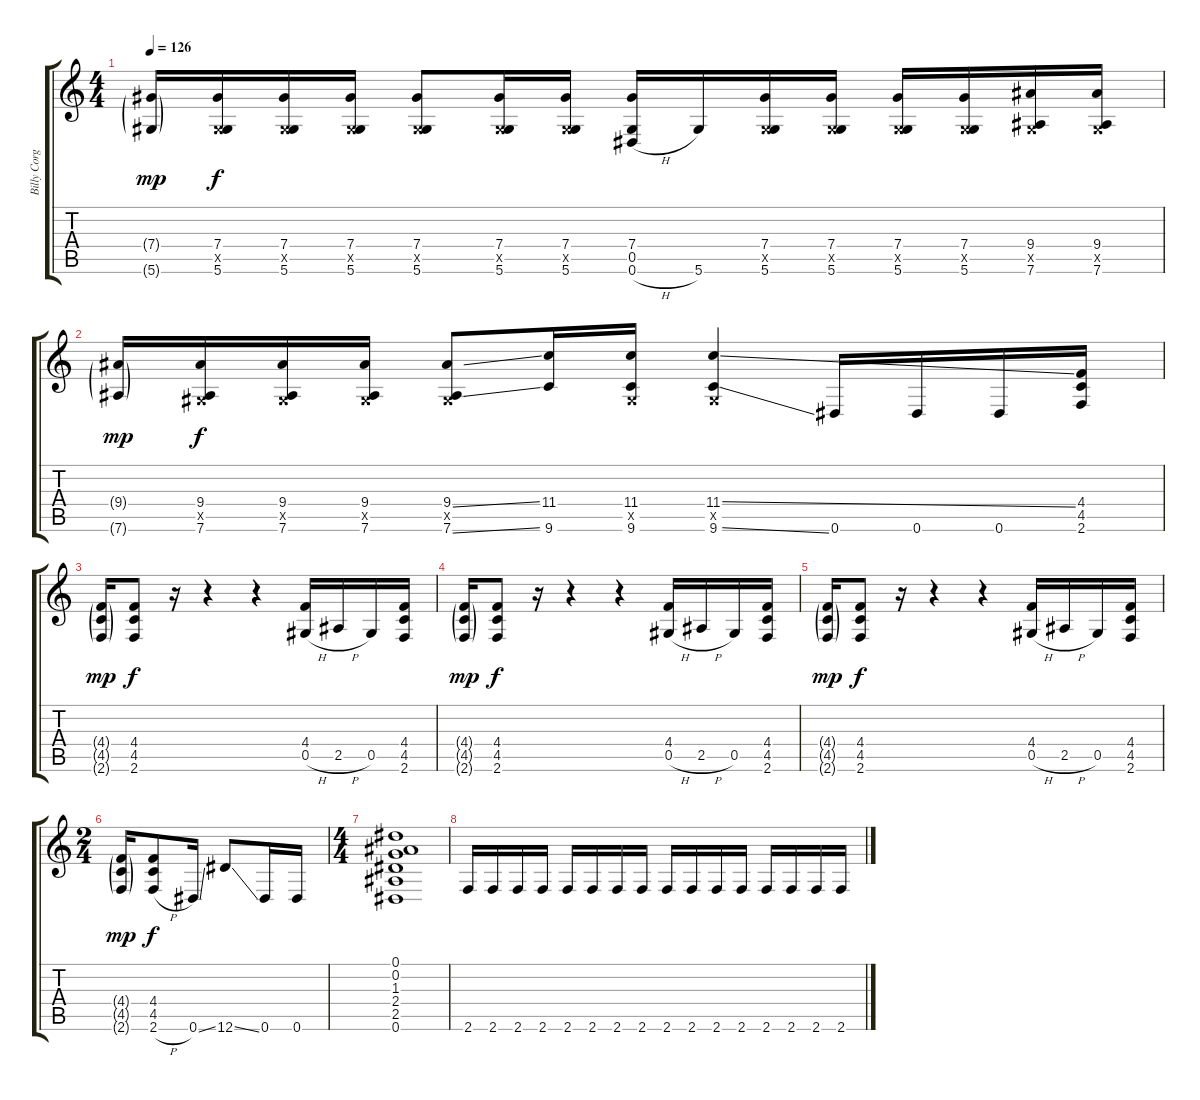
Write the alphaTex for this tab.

\track ("Billy Corgan" "Billy Corg") {instrument overdrivenguitar}
\staff {score tabs}
\tuning (Eb4 Bb3 Gb3 Db3 Ab2 Eb2) {hide}
\ts (4 4)
\tempo 126
\clef g2
\ks c
(7.4{g} 5.6{g}).16{dy mp} (7.4 0.5{x} 5.6).16{dy f} (7.4 0.5{x} 5.6).16 (7.4 0.5{x} 5.6).16 (7.4 0.5{x} 5.6).8 (7.4 0.5{x} 5.6).16 (7.4 0.5{x} 5.6).16 (7.4 0.5 0.6{h}).16 5.6.16 (7.4 0.5{x} 5.6).16 (7.4 0.5{x} 5.6).16 (7.4 0.5{x} 5.6).16 (7.4 0.5{x} 5.6).16 (9.4 0.5{x} 7.6).16 (9.4 0.5{x} 7.6).16 |
(9.4{g} 7.6{g}).16{dy mp} (9.4 0.5{x} 7.6).16{dy f} (9.4 0.5{x} 7.6).16 (9.4 0.5{x} 7.6).16 (9.4{ss} 0.5{x} 7.6{ss}).8 (11.4 9.6).16 (11.4 0.5{x} 9.6).16 (11.4{ss} 0.5{x} 9.6{ss}).4 0.6.16 0.6.16 0.6.16 (4.4 4.5 2.6).16 |
(4.4{g} 4.5{g} 2.6{g}).16{dy mp} (4.4 4.5 2.6).8{dy f} r.16 r.4 r.4 (4.4 0.5{h}).16 2.5{h}.16 0.5.16 (4.4 4.5 2.6).16 |
(4.4{g} 4.5{g} 2.6{g}).16{dy mp} (4.4 4.5 2.6).8{dy f} r.16 r.4 r.4 (4.4 0.5{h}).16 2.5{h}.16 0.5.16 (4.4 4.5 2.6).16 |
(4.4{g} 4.5{g} 2.6{g}).16{dy mp} (4.4 4.5 2.6).8{dy f} r.16 r.4 r.4 (4.4 0.5{h}).16 2.5{h}.16 0.5.16 (4.4 4.5 2.6).16 |
\ts (2 4)
(4.4{g} 4.5{g} 2.6{g}).16{dy mp} (4.4 4.5 2.6{h}).8{dy f} 0.6{ss}.16 12.6{ss}.8 0.6.16 0.6.16 |
\ts (4 4)
(0.1 0.2 1.3 2.4 2.5 0.6).1 |
2.6.16 2.6.16 2.6.16 2.6.16 2.6.16 2.6.16 2.6.16 2.6.16 2.6.16 2.6.16 2.6.16 2.6.16 2.6.16 2.6.16 2.6.16 2.6.16
